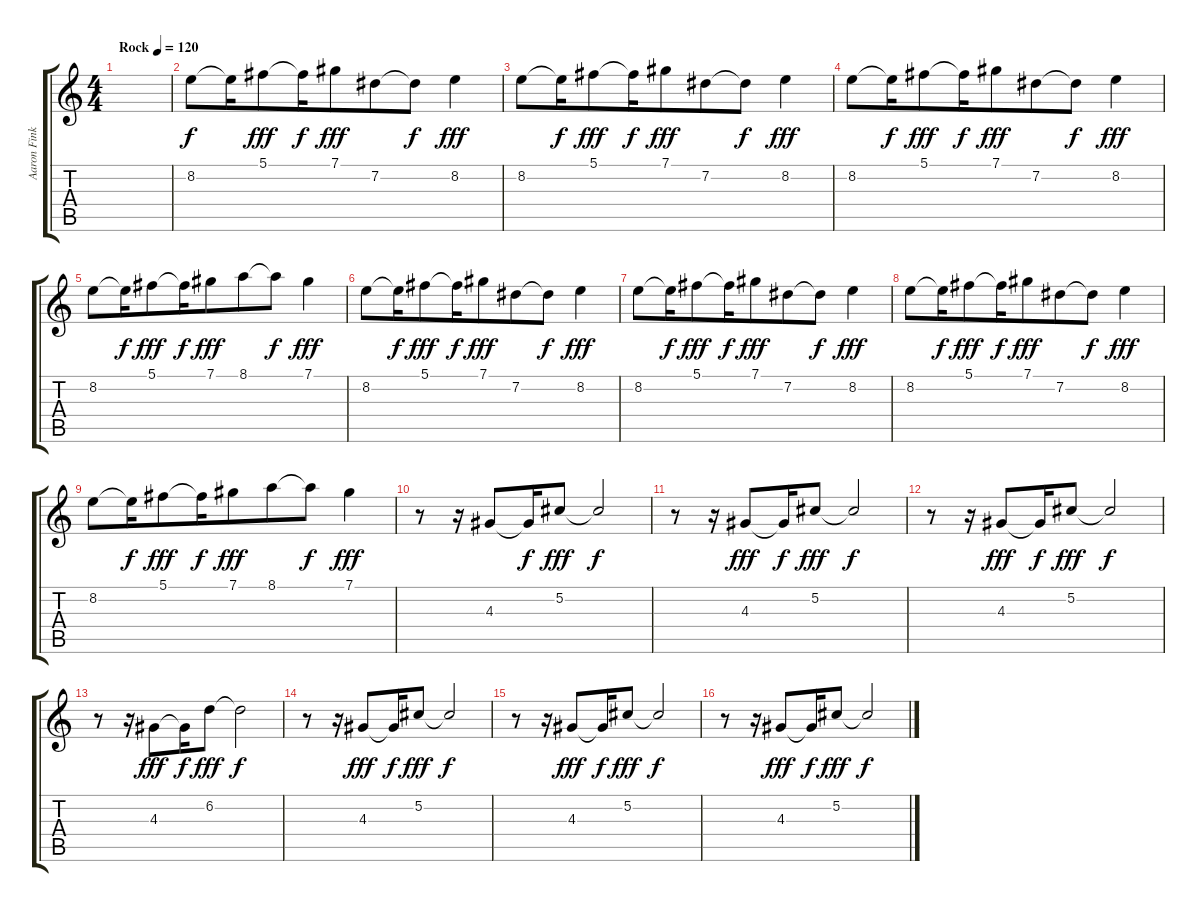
\track ("Aaron Fink (Guitar 2)" "Aaron Fink") {instrument distortionguitar}
\staff {score tabs}
\tuning (Db4 Ab3 E3 B2 Gb2 B1) {hide}
\ts (4 4)
\tempo (120 "Rock")
\clef g2
\ks c
|
8.2.8 8.2{t}.16{dy f} 5.1.8{dy fff beam merge} 5.1{t}.16{dy f} 7.1.8{dy fff beam merge} 7.2.8 7.2{t}.8{dy f} 8.2.4{dy fff} |
8.2.8 8.2{t}.16{dy f} 5.1.8{dy fff beam merge} 5.1{t}.16{dy f} 7.1.8{dy fff beam merge} 7.2.8 7.2{t}.8{dy f} 8.2.4{dy fff} |
8.2.8 8.2{t}.16{dy f} 5.1.8{dy fff beam merge} 5.1{t}.16{dy f} 7.1.8{dy fff beam merge} 7.2.8 7.2{t}.8{dy f} 8.2.4{dy fff} |
8.2.8 8.2{t}.16{dy f} 5.1.8{dy fff beam merge} 5.1{t}.16{dy f} 7.1.8{dy fff beam merge} 8.1.8 8.1{t}.8{dy f} 7.1.4{dy fff} |
8.2.8 8.2{t}.16{dy f} 5.1.8{dy fff beam merge} 5.1{t}.16{dy f} 7.1.8{dy fff beam merge} 7.2.8 7.2{t}.8{dy f} 8.2.4{dy fff} |
8.2.8 8.2{t}.16{dy f} 5.1.8{dy fff beam merge} 5.1{t}.16{dy f} 7.1.8{dy fff beam merge} 7.2.8 7.2{t}.8{dy f} 8.2.4{dy fff} |
8.2.8 8.2{t}.16{dy f} 5.1.8{dy fff beam merge} 5.1{t}.16{dy f} 7.1.8{dy fff beam merge} 7.2.8 7.2{t}.8{dy f} 8.2.4{dy fff} |
8.2.8 8.2{t}.16{dy f} 5.1.8{dy fff beam merge} 5.1{t}.16{dy f} 7.1.8{dy fff beam merge} 8.1.8 8.1{t}.8{dy f} 7.1.4{dy fff} |
r.8 r.16 4.3.8{beam merge} 4.3{t}.16{dy f} 5.2.8{dy fff beam merge} 5.2{t}.2{dy f} |
r.8 r.16 4.3.8{dy fff beam merge} 4.3{t}.16{dy f} 5.2.8{dy fff beam merge} 5.2{t}.2{dy f} |
r.8 r.16 4.3.8{dy fff beam merge} 4.3{t}.16{dy f} 5.2.8{dy fff beam merge} 5.2{t}.2{dy f} |
r.8 r.16 4.3.8{dy fff beam merge} 4.3{t}.16{dy f} 6.2.8{dy fff beam merge} 6.2{t}.2{dy f} |
r.8 r.16 4.3.8{dy fff beam merge} 4.3{t}.16{dy f} 5.2.8{dy fff beam merge} 5.2{t}.2{dy f} |
r.8 r.16 4.3.8{dy fff beam merge} 4.3{t}.16{dy f} 5.2.8{dy fff beam merge} 5.2{t}.2{dy f} |
r.8 r.16 4.3.8{dy fff beam merge} 4.3{t}.16{dy f} 5.2.8{dy fff beam merge} 5.2{t}.2{dy f}
